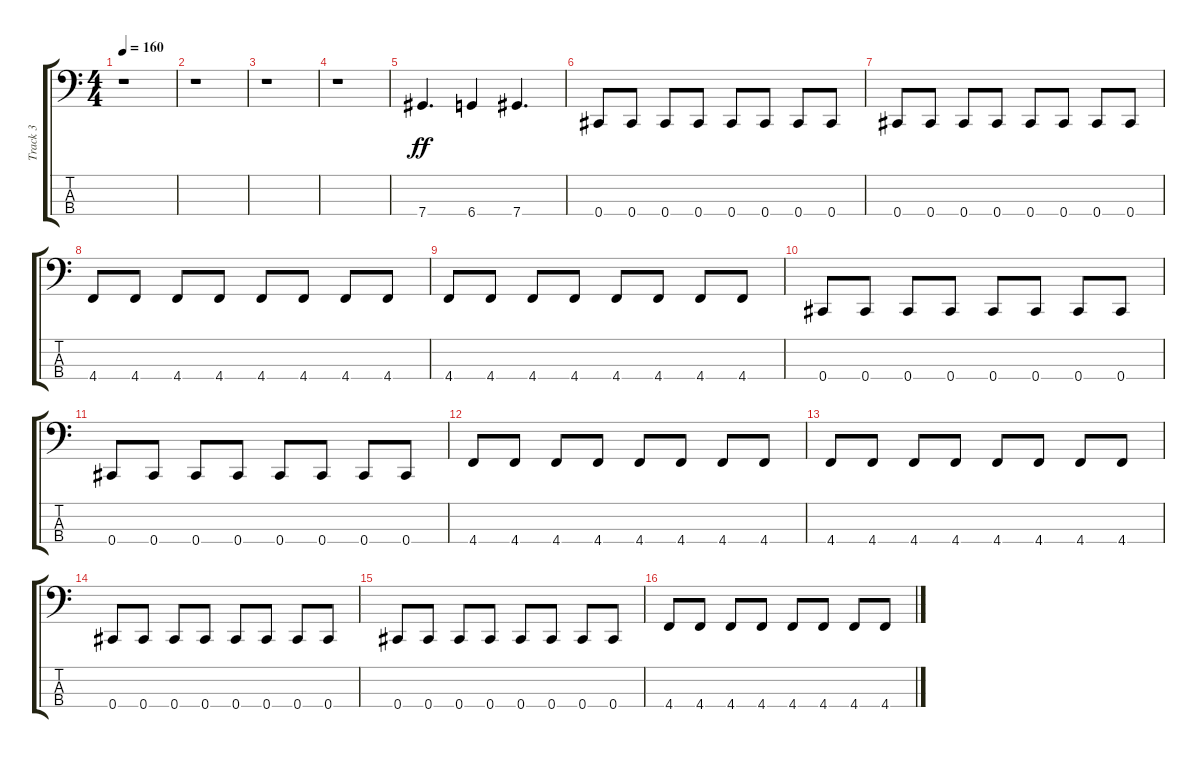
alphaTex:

\track ("Track 3" "Track 3") {instrument electricbassfinger}
\staff {score tabs}
\tuning (Gb2 Db2 Ab1 Db1) {hide}
\ts (4 4)
\tempo 160
\clef f4
\ks c
r.1{dy ff} |
r.1 |
r.1 |
r.1 |
7.4.4{d} 6.4.4 7.4.4{d} |
0.4.8 0.4.8 0.4.8 0.4.8 0.4.8 0.4.8 0.4.8 0.4.8 |
0.4.8 0.4.8 0.4.8 0.4.8 0.4.8 0.4.8 0.4.8 0.4.8 |
4.4.8 4.4.8 4.4.8 4.4.8 4.4.8 4.4.8 4.4.8 4.4.8 |
4.4.8 4.4.8 4.4.8 4.4.8 4.4.8 4.4.8 4.4.8 4.4.8 |
0.4.8 0.4.8 0.4.8 0.4.8 0.4.8 0.4.8 0.4.8 0.4.8 |
0.4.8 0.4.8 0.4.8 0.4.8 0.4.8 0.4.8 0.4.8 0.4.8 |
4.4.8 4.4.8 4.4.8 4.4.8 4.4.8 4.4.8 4.4.8 4.4.8 |
4.4.8 4.4.8 4.4.8 4.4.8 4.4.8 4.4.8 4.4.8 4.4.8 |
0.4.8 0.4.8 0.4.8 0.4.8 0.4.8 0.4.8 0.4.8 0.4.8 |
0.4.8 0.4.8 0.4.8 0.4.8 0.4.8 0.4.8 0.4.8 0.4.8 |
4.4.8 4.4.8 4.4.8 4.4.8 4.4.8 4.4.8 4.4.8 4.4.8
